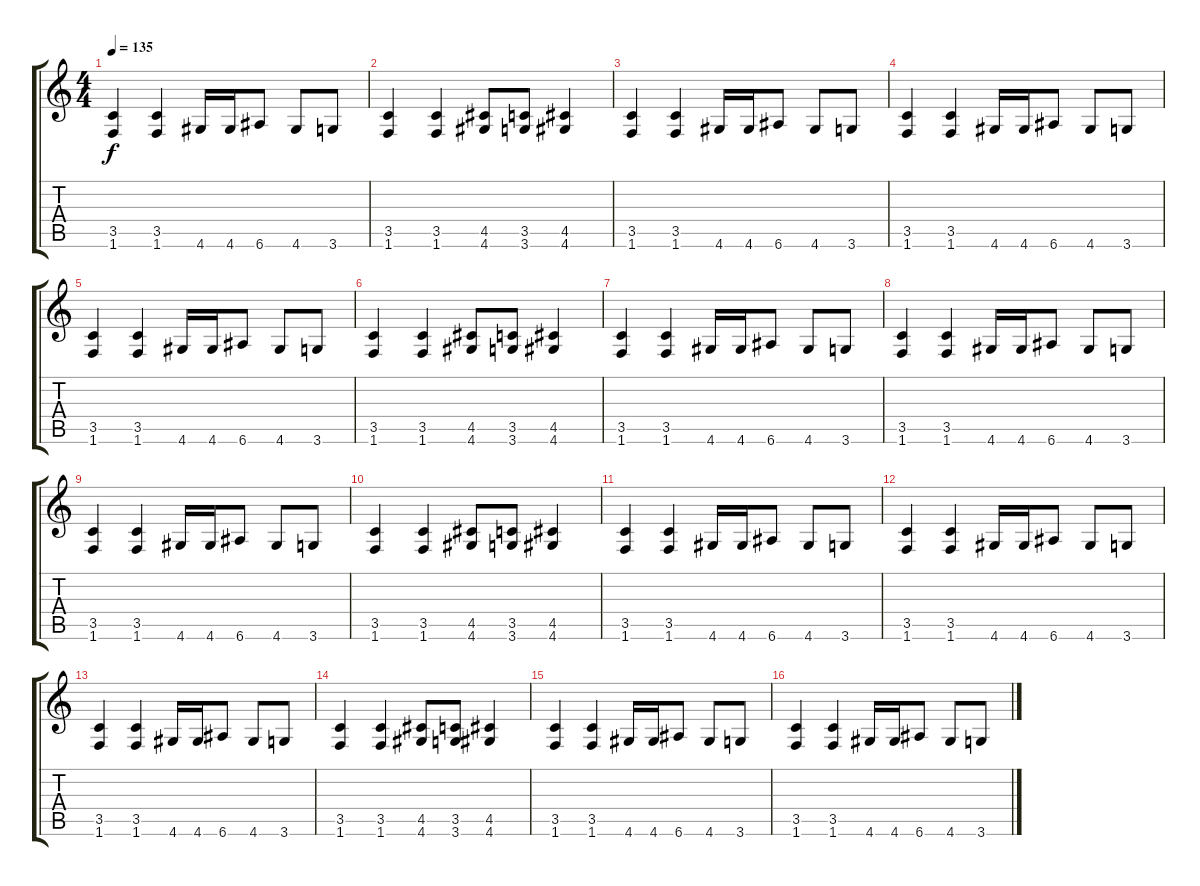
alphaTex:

\track "" {instrument distortionguitar}
\staff {score tabs}
\tuning (E4 B3 G3 D3 A2 E2) {hide}
\ts (4 4)
\tempo 135
\clef g2
\ks c
(3.5 1.6).4{dy f} (3.5 1.6).4 4.6.16 4.6.16 6.6.8 4.6.8 3.6.8 |
(3.5 1.6).4 (3.5 1.6).4 (4.5 4.6).8 (3.5 3.6).8 (4.5 4.6).4 |
(3.5 1.6).4 (3.5 1.6).4 4.6.16 4.6.16 6.6.8 4.6.8 3.6.8 |
(3.5 1.6).4 (3.5 1.6).4 4.6.16 4.6.16 6.6.8 4.6.8 3.6.8 |
(3.5 1.6).4 (3.5 1.6).4 4.6.16 4.6.16 6.6.8 4.6.8 3.6.8 |
(3.5 1.6).4 (3.5 1.6).4 (4.5 4.6).8 (3.5 3.6).8 (4.5 4.6).4 |
(3.5 1.6).4 (3.5 1.6).4 4.6.16 4.6.16 6.6.8 4.6.8 3.6.8 |
(3.5 1.6).4 (3.5 1.6).4 4.6.16 4.6.16 6.6.8 4.6.8 3.6.8 |
(3.5 1.6).4 (3.5 1.6).4 4.6.16 4.6.16 6.6.8 4.6.8 3.6.8 |
(3.5 1.6).4 (3.5 1.6).4 (4.5 4.6).8 (3.5 3.6).8 (4.5 4.6).4 |
(3.5 1.6).4 (3.5 1.6).4 4.6.16 4.6.16 6.6.8 4.6.8 3.6.8 |
(3.5 1.6).4 (3.5 1.6).4 4.6.16 4.6.16 6.6.8 4.6.8 3.6.8 |
(3.5 1.6).4 (3.5 1.6).4 4.6.16 4.6.16 6.6.8 4.6.8 3.6.8 |
(3.5 1.6).4 (3.5 1.6).4 (4.5 4.6).8 (3.5 3.6).8 (4.5 4.6).4 |
(3.5 1.6).4 (3.5 1.6).4 4.6.16 4.6.16 6.6.8 4.6.8 3.6.8 |
(3.5 1.6).4 (3.5 1.6).4 4.6.16 4.6.16 6.6.8 4.6.8 3.6.8
